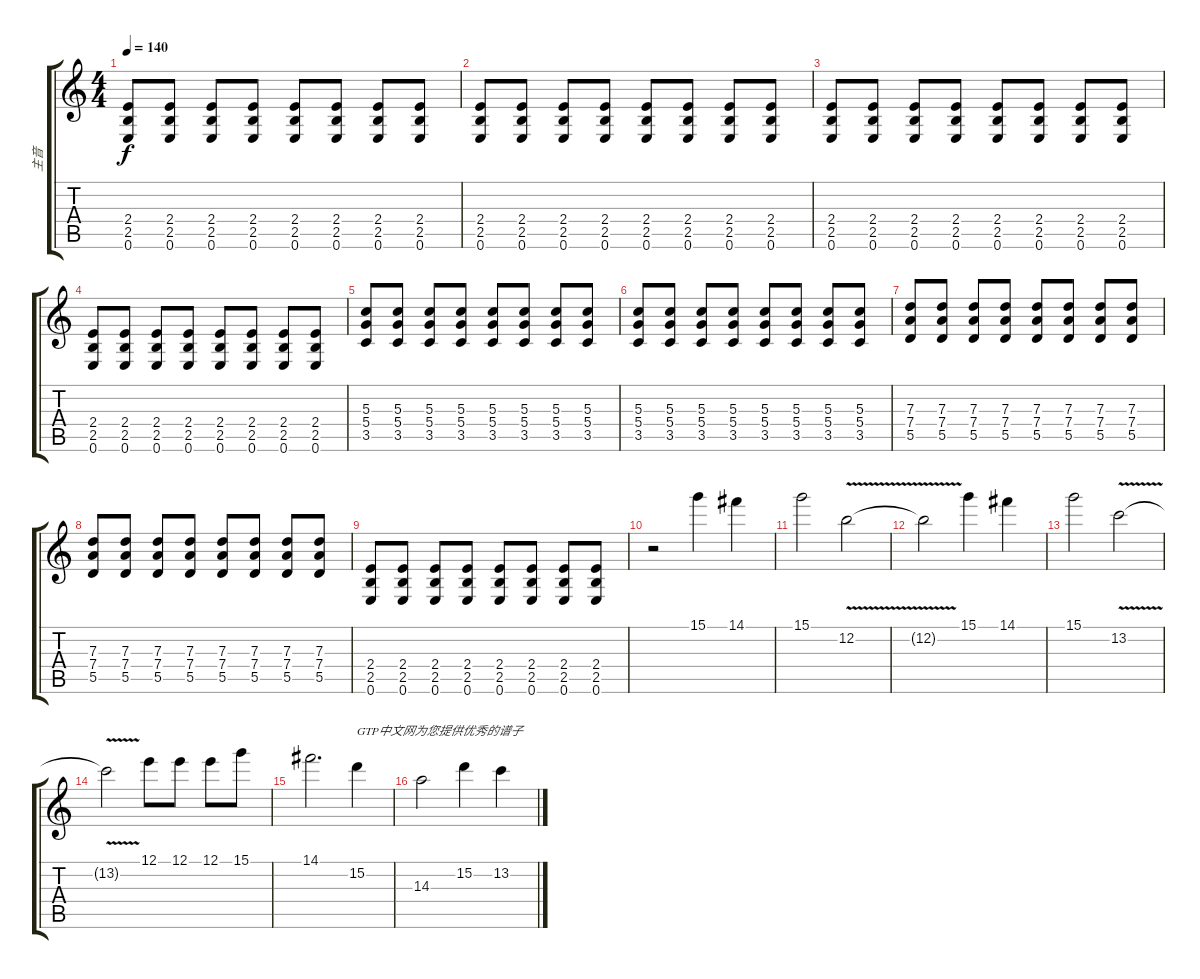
\track ("主音" "主音") {instrument distortionguitar}
\staff {score tabs}
\tuning (E4 B3 G3 D3 A2 E2) {hide}
\ts (4 4)
\tempo 140
\clef g2
\ks c
(2.4 2.5 0.6).8{dy f} (2.4 2.5 0.6).8 (2.4 2.5 0.6).8 (2.4 2.5 0.6).8 (2.4 2.5 0.6).8 (2.4 2.5 0.6).8 (2.4 2.5 0.6).8 (2.4 2.5 0.6).8 |
(2.4 2.5 0.6).8 (2.4 2.5 0.6).8 (2.4 2.5 0.6).8 (2.4 2.5 0.6).8 (2.4 2.5 0.6).8 (2.4 2.5 0.6).8 (2.4 2.5 0.6).8 (2.4 2.5 0.6).8 |
(2.4 2.5 0.6).8 (2.4 2.5 0.6).8 (2.4 2.5 0.6).8 (2.4 2.5 0.6).8 (2.4 2.5 0.6).8 (2.4 2.5 0.6).8 (2.4 2.5 0.6).8 (2.4 2.5 0.6).8 |
(2.4 2.5 0.6).8 (2.4 2.5 0.6).8 (2.4 2.5 0.6).8 (2.4 2.5 0.6).8 (2.4 2.5 0.6).8 (2.4 2.5 0.6).8 (2.4 2.5 0.6).8 (2.4 2.5 0.6).8 |
(5.3 5.4 3.5).8 (5.3 5.4 3.5).8 (5.3 5.4 3.5).8 (5.3 5.4 3.5).8 (5.3 5.4 3.5).8 (5.3 5.4 3.5).8 (5.3 5.4 3.5).8 (5.3 5.4 3.5).8 |
(5.3 5.4 3.5).8 (5.3 5.4 3.5).8 (5.3 5.4 3.5).8 (5.3 5.4 3.5).8 (5.3 5.4 3.5).8 (5.3 5.4 3.5).8 (5.3 5.4 3.5).8 (5.3 5.4 3.5).8 |
(7.3 7.4 5.5).8 (7.3 7.4 5.5).8 (7.3 7.4 5.5).8 (7.3 7.4 5.5).8 (7.3 7.4 5.5).8 (7.3 7.4 5.5).8 (7.3 7.4 5.5).8 (7.3 7.4 5.5).8 |
(7.3 7.4 5.5).8 (7.3 7.4 5.5).8 (7.3 7.4 5.5).8 (7.3 7.4 5.5).8 (7.3 7.4 5.5).8 (7.3 7.4 5.5).8 (7.3 7.4 5.5).8 (7.3 7.4 5.5).8 |
(2.4 2.5 0.6).8 (2.4 2.5 0.6).8 (2.4 2.5 0.6).8 (2.4 2.5 0.6).8 (2.4 2.5 0.6).8 (2.4 2.5 0.6).8 (2.4 2.5 0.6).8 (2.4 2.5 0.6).8 |
r.2 15.1.4 14.1.4 |
15.1.2 12.2{v}.2 |
12.2{t}.2 15.1.4 14.1.4 |
15.1.2 13.2{v}.2 |
13.2{t}.2 12.1.8 12.1.8 12.1.8 15.1.8 |
14.1.2{d} 15.2.4{txt "GTP中文网为您提供优秀的谱子"} |
14.3.2 15.2.4 13.2.4
